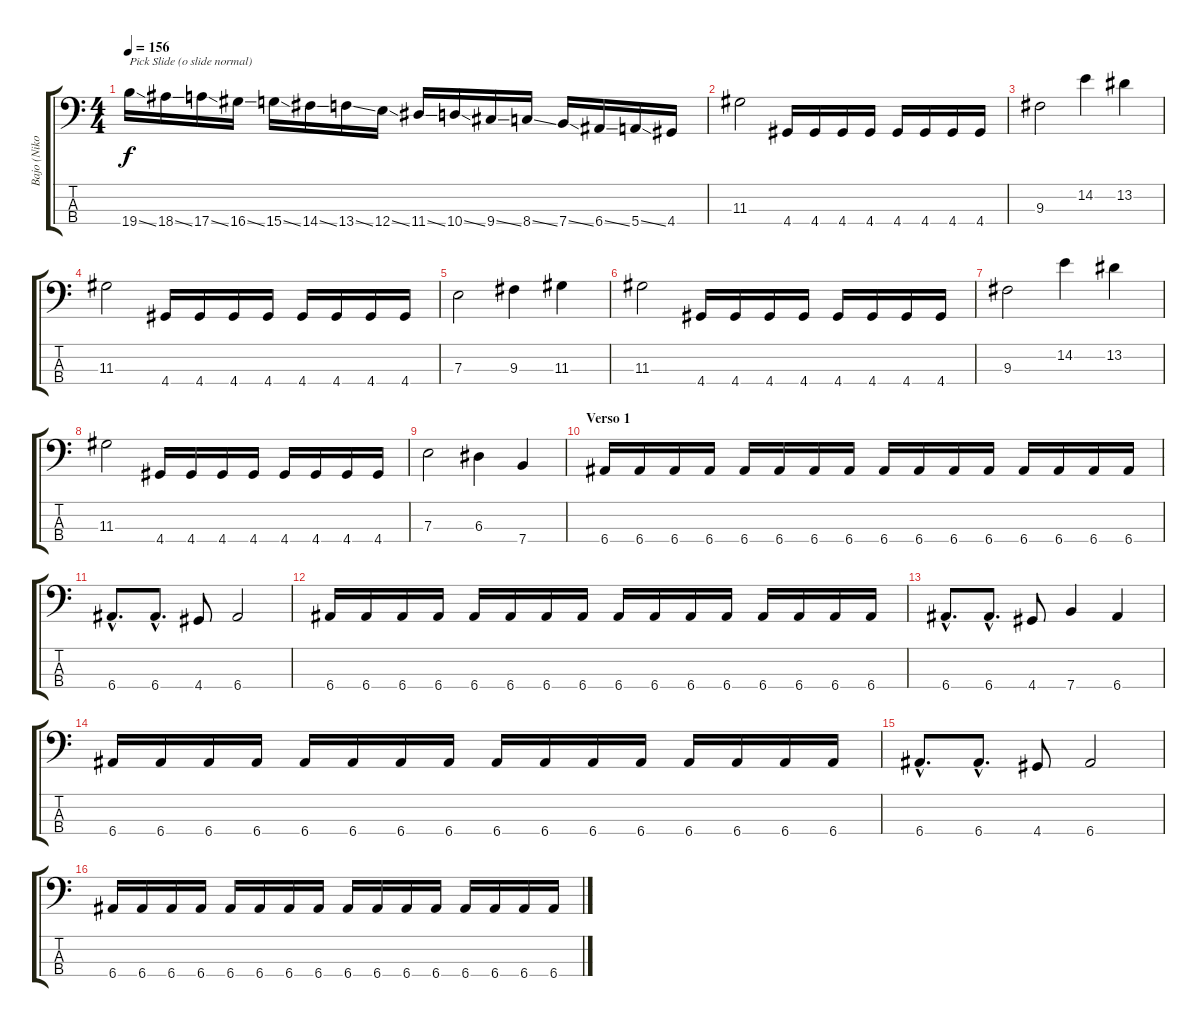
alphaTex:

\track ("Bajo (Niko)" "Bajo (Niko") {instrument electricbassfinger}
\staff {score tabs}
\tuning (G2 D2 A1 E1) {hide}
\ts (4 4)
\tempo 156
\clef f4
\ks c
19.4{ss}.16{txt "Pick Slide (o slide normal)" dy f instrument electricbassfinger} 18.4{ss}.16 17.4{ss}.16 16.4{ss}.16 15.4{ss}.16 14.4{ss}.16 13.4{ss}.16 12.4{ss}.16 11.4{ss}.16 10.4{ss}.16 9.4{ss}.16 8.4{ss}.16 7.4{ss}.16 6.4{ss}.16 5.4{ss}.16 4.4.16 |
11.3.2 4.4.16 4.4.16 4.4.16 4.4.16 4.4.16 4.4.16 4.4.16 4.4.16 |
9.3.2 14.2.4 13.2.4 |
11.3.2 4.4.16 4.4.16 4.4.16 4.4.16 4.4.16 4.4.16 4.4.16 4.4.16 |
7.3.2 9.3.4 11.3.4 |
11.3.2 4.4.16 4.4.16 4.4.16 4.4.16 4.4.16 4.4.16 4.4.16 4.4.16 |
9.3.2 14.2.4 13.2.4 |
11.3.2 4.4.16 4.4.16 4.4.16 4.4.16 4.4.16 4.4.16 4.4.16 4.4.16 |
7.3.2 6.3.4 7.4.4 |
\section ("" "Verso 1")
6.4.16 6.4.16 6.4.16 6.4.16 6.4.16 6.4.16 6.4.16 6.4.16 6.4.16 6.4.16 6.4.16 6.4.16 6.4.16 6.4.16 6.4.16 6.4.16 |
6.4{hac}.8{d} 6.4{hac}.8{d} 4.4.8 6.4.2 |
6.4.16 6.4.16 6.4.16 6.4.16 6.4.16 6.4.16 6.4.16 6.4.16 6.4.16 6.4.16 6.4.16 6.4.16 6.4.16 6.4.16 6.4.16 6.4.16 |
6.4{hac}.8{d} 6.4{hac}.8{d} 4.4.8 7.4.4 6.4.4 |
6.4.16 6.4.16 6.4.16 6.4.16 6.4.16 6.4.16 6.4.16 6.4.16 6.4.16 6.4.16 6.4.16 6.4.16 6.4.16 6.4.16 6.4.16 6.4.16 |
6.4{hac}.8{d} 6.4{hac}.8{d} 4.4.8 6.4.2 |
6.4.16 6.4.16 6.4.16 6.4.16 6.4.16 6.4.16 6.4.16 6.4.16 6.4.16 6.4.16 6.4.16 6.4.16 6.4.16 6.4.16 6.4.16 6.4.16
